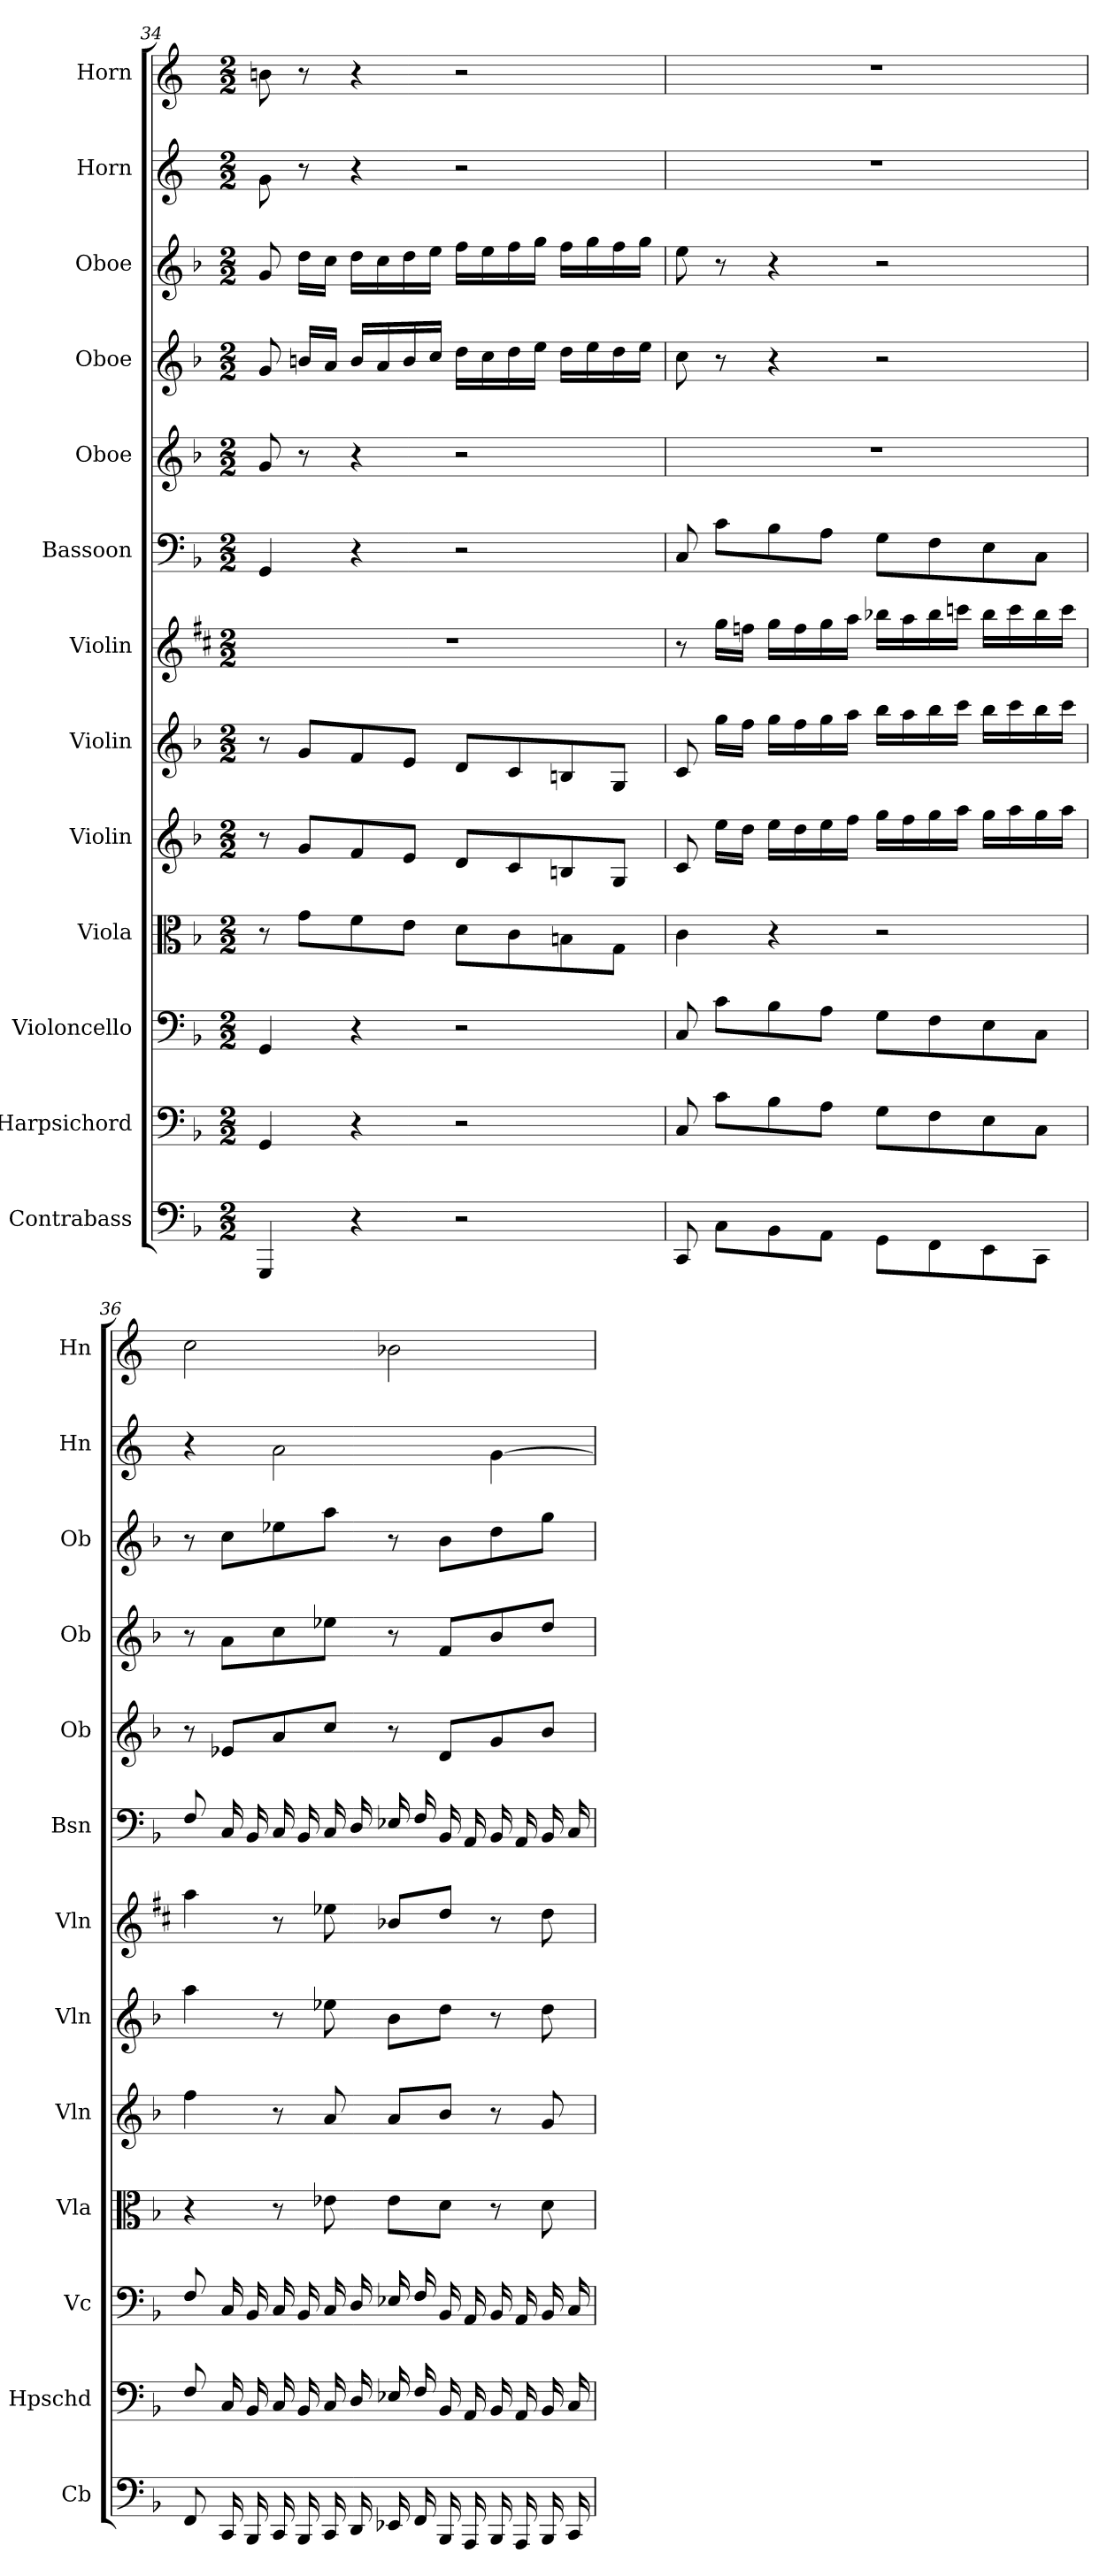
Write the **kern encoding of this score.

**kern	**kern	**kern	**kern	**kern	**kern	**kern	**kern	**kern	**kern	**kern	**kern	**kern
*part13	*part12	*part11	*part10	*part9	*part8	*part7	*part6	*part5	*part4	*part3	*part2	*part1
*staff13	*staff12	*staff11	*staff10	*staff9	*staff8	*staff7	*staff6	*staff5	*staff4	*staff3	*staff2	*staff1
*I"Contrabass	*I"Harpsichord	*I"Violoncello	*I"Viola	*I"Violin	*I"Violin	*I"Violin	*I"Bassoon	*I"Oboe	*I"Oboe	*I"Oboe	*I"Horn	*I"Horn
*I'Cb	*I'Hpschd	*I'Vc	*I'Vla	*I'Vln	*I'Vln	*I'Vln	*I'Bsn	*I'Ob	*I'Ob	*I'Ob	*I'Hn	*I'Hn
*clefF4	*clefF4	*clefF4	*clefC3	*clefG2	*clefG2	*clefG2	*clefF4	*clefG2	*clefG2	*clefG2	*clefG2	*clefG2
*ITrd7c12	*	*	*	*	*	*	*	*	*	*	*ITrd4c7	*ITrd4c7
*k[b-]	*k[b-]	*k[b-]	*k[b-]	*k[b-]	*k[b-]	*k[f#c#]	*k[b-]	*k[b-]	*k[b-]	*k[b-]	*k[b-]	*k[b-]
*F:	*F:	*F:	*F:	*F:	*F:	*D:	*F:	*F:	*F:	*F:	*F:	*F:
*M2/2	*M2/2	*M2/2	*M2/2	*M2/2	*M2/2	*M2/2	*M2/2	*M2/2	*M2/2	*M2/2	*M2/2	*M2/2
=34	=34	=34	=34	=34	=34	=34	=34	=34	=34	=34	=34	=34
4GGGG/	4GG/	4GG/	8r	8r	8r	1r	4GG/	8g/	8g/	8g/	8c\	8en\
.	.	.	8g\L	8g/L	8g/L	.	.	8r	16bn/LL	16dd\LL	8r	8r
.	.	.	.	.	.	.	.	.	16a/JJ	16cc\JJ	.	.
4r	4r	4r	8f\	8f/	8f/	.	4r	4r	16b/LL	16dd\LL	4r	4r
.	.	.	.	.	.	.	.	.	16a/	16cc\	.	.
.	.	.	8e\J	8e/J	8e/J	.	.	.	16b/	16dd\	.	.
.	.	.	.	.	.	.	.	.	16cc/JJ	16ee\JJ	.	.
2r	2r	2r	8d\L	8d/L	8d/L	.	2r	2r	16dd\LL	16ff\LL	2r	2r
.	.	.	.	.	.	.	.	.	16cc\	16ee\	.	.
.	.	.	8c\	8c/	8c/	.	.	.	16dd\	16ff\	.	.
.	.	.	.	.	.	.	.	.	16ee\JJ	16gg\JJ	.	.
.	.	.	8Bn\	8Bn/	8Bn/	.	.	.	16dd\LL	16ff\LL	.	.
.	.	.	.	.	.	.	.	.	16ee\	16gg\	.	.
.	.	.	8G\J	8G/J	8G/J	.	.	.	16dd\	16ff\	.	.
.	.	.	.	.	.	.	.	.	16ee\JJ	16gg\JJ	.	.
=35	=35	=35	=35	=35	=35	=35	=35	=35	=35	=35	=35	=35
8CCC/	8C/	8C/	4c\	8c/	8c/	8r	8C/	1r	8cc\	8ee\	1r	1r
8CC\L	8c\L	8c\L	.	16ee\LL	16gg\LL	16gg\LL	8c\L	.	8r	8r	.	.
.	.	.	.	16dd\JJ	16ff\JJ	16ffn\JJ	.	.	.	.	.	.
8BBB-\	8B-\	8B-\	4r	16ee\LL	16gg\LL	16gg\LL	8B-\	.	4r	4r	.	.
.	.	.	.	16dd\	16ff\	16ff\	.	.	.	.	.	.
8AAA\J	8A\J	8A\J	.	16ee\	16gg\	16gg\	8A\J	.	.	.	.	.
.	.	.	.	16ff\JJ	16aa\JJ	16aa\JJ	.	.	.	.	.	.
8GGG\L	8G\L	8G\L	2r	16gg\LL	16bb-\LL	16bb-X\LL	8G\L	.	2r	2r	.	.
.	.	.	.	16ff\	16aa\	16aa\	.	.	.	.	.	.
8FFF\	8F\	8F\	.	16gg\	16bb-\	16bb-\	8F\	.	.	.	.	.
.	.	.	.	16aa\JJ	16ccc\JJ	16cccn\JJ	.	.	.	.	.	.
8EEE\	8E\	8E\	.	16gg\LL	16bb-\LL	16bb-\LL	8E\	.	.	.	.	.
.	.	.	.	16aa\	16ccc\	16ccc\	.	.	.	.	.	.
8CCC\J	8C\J	8C\J	.	16gg\	16bb-\	16bb-\	8C\J	.	.	.	.	.
.	.	.	.	16aa\JJ	16ccc\JJ	16ccc\JJ	.	.	.	.	.	.
=36	=36	=36	=36	=36	=36	=36	=36	=36	=36	=36	=36	=36
8FFF/	8F/	8F/	4r	4ff\	4aa\	4aa\	8F/	8r	8r	8r	4r	2f\
16CCC/	16C/	16C/	.	.	.	.	16C/	8e-X/L	8a\L	8cc\L	.	.
16BBBB-/	16BB-/	16BB-/	.	.	.	.	16BB-/	.	.	.	.	.
16CCC/	16C/	16C/	8r	8r	8r	8r	16C/	8a/	8cc\	8ee-X\	2d\	.
16BBBB-/	16BB-/	16BB-/	.	.	.	.	16BB-/	.	.	.	.	.
16CCC/	16C/	16C/	8e-X\	8a/	8ee-X\	8ee-X\	16C/	8cc/J	8ee-X\J	8aa\J	.	.
16DDD/	16D/	16D/	.	.	.	.	16D/	.	.	.	.	.
16EEE-X/	16E-X/	16E-X/	8e-\L	8a/L	8b-\L	8b-X/L	16E-X/	8r	8r	8r	.	2e-X\
16FFF/	16F/	16F/	.	.	.	.	16F/	.	.	.	.	.
16BBBB-/	16BB-/	16BB-/	8d\J	8b-/J	8dd\J	8dd/J	16BB-/	8d/L	8f/L	8b-\L	.	.
16AAAA/	16AA/	16AA/	.	.	.	.	16AA/	.	.	.	.	.
16BBBB-/	16BB-/	16BB-/	8r	8r	8r	8r	16BB-/	8g/	8b-/	8dd\	[4c\	.
16AAAA/	16AA/	16AA/	.	.	.	.	16AA/	.	.	.	.	.
16BBBB-/	16BB-/	16BB-/	8d\	8g/	8dd\	8dd\	16BB-/	8b-/J	8dd/J	8gg\J	.	.
16CCC/	16C/	16C/	.	.	.	.	16C/	.	.	.	.	.
=	=	=	=	=	=	=	=	=	=	=	=	=
*-	*-	*-	*-	*-	*-	*-	*-	*-	*-	*-	*-	*-
